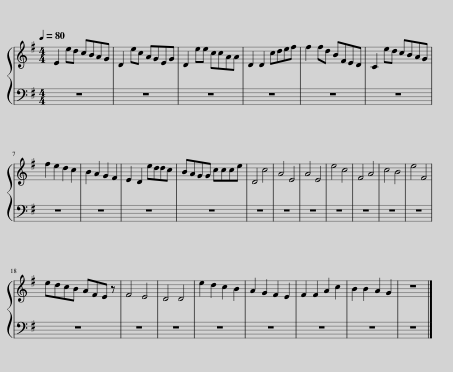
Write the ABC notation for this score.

X:1
L:1/8
Q:1/4=80
M:4/4
I:linebreak $
K:G
V:1 treble
V:1
 E2 ed cBAG | D2 ec AGEG | D2 ee ccAA | D2 D2 cdef | f2 fd BFED | %5
 C2 ed cBAG |$ f2 e2 d2 c2 | B2 A2 G2 F2 | E2 D2 eddc | BAGG ccce | %10
 D4 c4 | A4 E4 | A4 E4 | e4 c4 | F4 A4 | %15
 c4 B4 | e4 F4 |$ edcB AFE z | F4 E4 | D4 D4 | %20
 e2 d2 c2 B2 | A2 G2 F2 E2 | F2 F2 A2 c2 | B2 B2 A2 G2 | z8 |] %25
